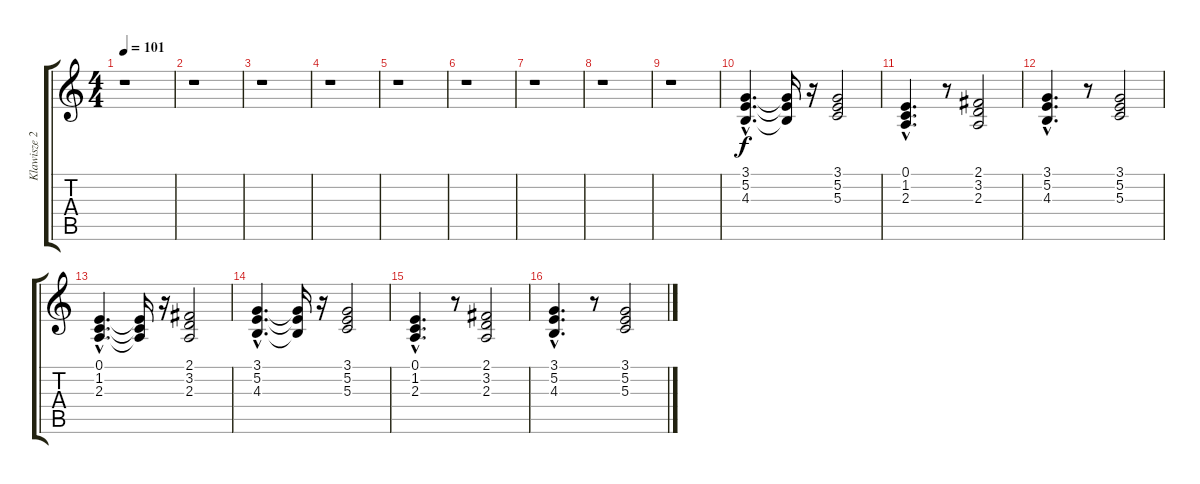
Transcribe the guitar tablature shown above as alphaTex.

\track ("Klawisze 2" "Klawisze 2") {instrument pad1newage}
\staff {score tabs}
\tuning (E4 B3 G3 D3 A2 E2) {hide}
\ts (4 4)
\tempo 101
\clef g2
\ks c
r.1{dy f instrument pad1newage} |
r.1 |
r.1 |
r.1 |
r.1 |
r.1 |
r.1 |
r.1 |
r.1 |
(3.1{hac} 5.2{hac} 4.3{hac}).4{d} (3.1{t} 5.2{t} 4.3{t}).16 r.16 (3.1 5.2 5.3).2 |
(0.1{hac} 1.2{hac} 2.3{hac}).4{d} r.8 (2.1 3.2 2.3).2 |
(3.1{hac} 5.2{hac} 4.3{hac}).4{d} r.8 (3.1 5.2 5.3).2 |
(0.1{hac} 1.2{hac} 2.3{hac}).4{d} (0.1{t} 1.2{t} 2.3{t}).16 r.16 (2.1 3.2 2.3).2 |
(3.1{hac} 5.2{hac} 4.3{hac}).4{d} (3.1{t} 5.2{t} 4.3{t}).16 r.16 (3.1 5.2 5.3).2 |
(0.1{hac} 1.2{hac} 2.3{hac}).4{d} r.8 (2.1 3.2 2.3).2 |
(3.1{hac} 5.2{hac} 4.3{hac}).4{d} r.8 (3.1 5.2 5.3).2
